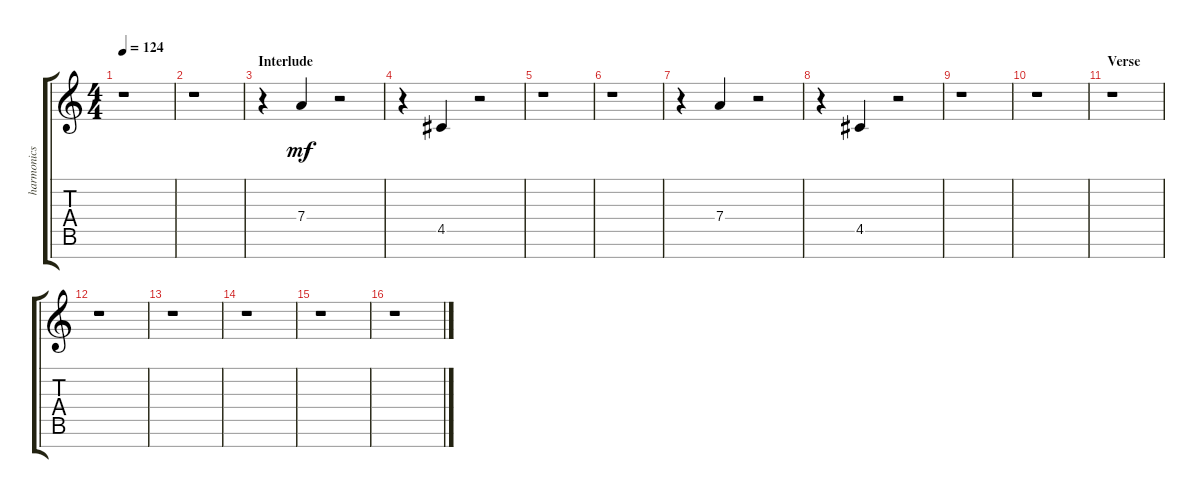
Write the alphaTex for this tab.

\track ("harmonics" "harmonics") {instrument guitarharmonics}
\staff {score tabs}
\tuning (E4 B3 G3 D3 A2 E2 B1) {hide}
\ts (4 4)
\tempo 124
\clef g2
\ks c
r.1{dy f} |
r.1 |
\section ("" "Interlude")
r.4 7.4.4{dy mf} r.2 |
r.4 4.5.4 r.2 |
r.1 |
r.1 |
r.4 7.4.4 r.2 |
r.4 4.5.4 r.2 |
r.1 |
r.1 |
\section ("" "Verse")
r.1 |
r.1 |
r.1 |
r.1 |
r.1 |
r.1
